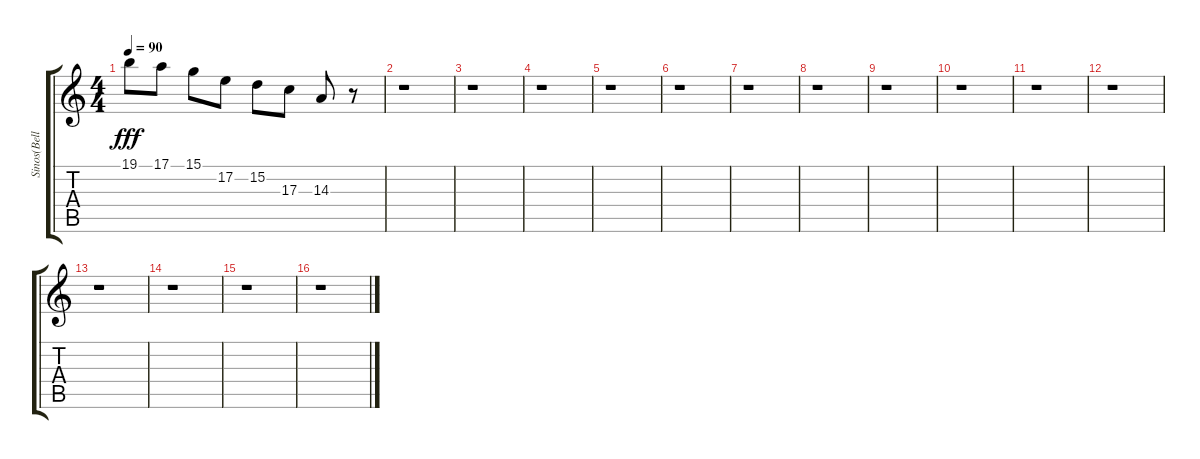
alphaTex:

\track ("Sinos(Bells)-2" "Sinos(Bell") {instrument vibraphone}
\staff {score tabs}
\tuning (E4 B3 G3 D3 A2 E2) {hide}
\ts (4 4)
\tempo 90
\clef g2
\ks c
19.1.8{dy fff} 17.1.8 15.1.8 17.2.8 15.2.8 17.3.8 14.3.8 r.8 |
r.1 |
r.1 |
r.1 |
r.1 |
r.1 |
r.1 |
r.1 |
r.1 |
r.1 |
r.1 |
r.1 |
r.1 |
r.1 |
r.1 |
r.1
